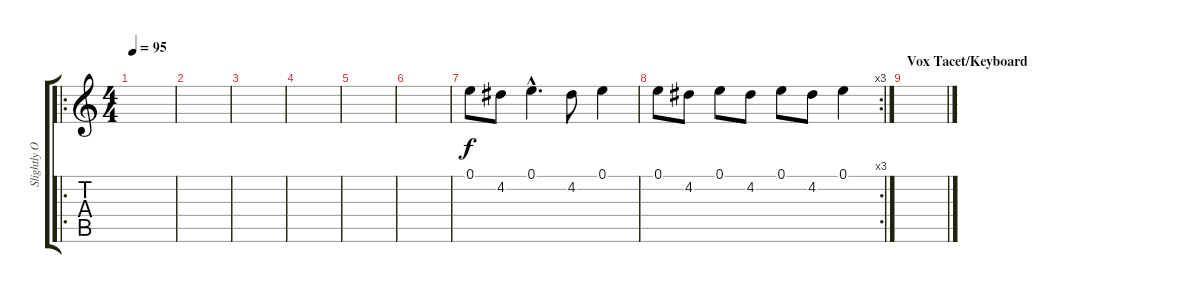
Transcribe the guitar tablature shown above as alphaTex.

\track ("Slightly Overdriven Gtr" "Slightly O") {instrument overdrivenguitar}
\staff {score tabs}
\tuning (E4 B3 G3 D3 A2 E2) {hide}
\ro
\ts (4 4)
\tempo 95
\clef g2
\ks c
|
|
|
|
|
|
0.1.8 4.2.8 0.1{hac}.4{d} 4.2.8 0.1.4 |
\rc 3
0.1.8 4.2.8 0.1.8 4.2.8 0.1.8 4.2.8 0.1.4 |
\section ("" "Vox Tacet/Keyboard")
